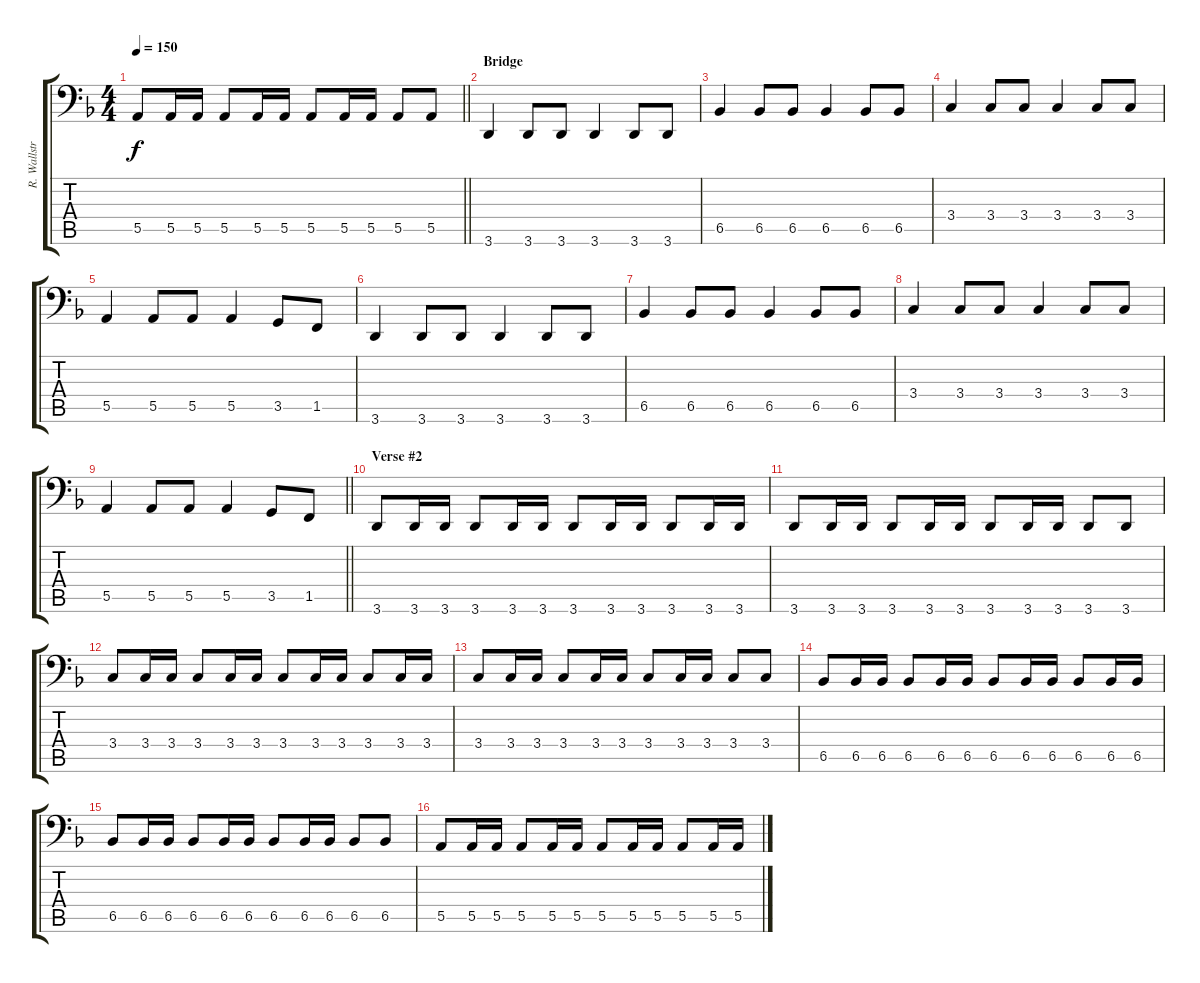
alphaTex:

\track ("R. Wallström (Bass)" "R. Wallstr") {instrument electricbassfinger}
\staff {score tabs}
\tuning (C3 G2 D2 A1 E1 B0) {hide}
\ts (4 4)
\tempo 150
\clef f4
\barLineRight lightlight
\ks dminor
5.5.8{dy f} 5.5.16 5.5.16 5.5.8 5.5.16 5.5.16 5.5.8 5.5.16 5.5.16 5.5.8 5.5.8 |
\section ("" "Bridge")
3.6.4 3.6.8 3.6.8 3.6.4 3.6.8 3.6.8 |
6.5.4 6.5.8 6.5.8 6.5.4 6.5.8 6.5.8 |
3.4.4 3.4.8 3.4.8 3.4.4 3.4.8 3.4.8 |
5.5.4 5.5.8 5.5.8 5.5.4 3.5.8 1.5.8 |
3.6.4 3.6.8 3.6.8 3.6.4 3.6.8 3.6.8 |
6.5.4 6.5.8 6.5.8 6.5.4 6.5.8 6.5.8 |
3.4.4 3.4.8 3.4.8 3.4.4 3.4.8 3.4.8 |
\barLineRight lightlight
5.5.4 5.5.8 5.5.8 5.5.4 3.5.8 1.5.8 |
\section ("" "Verse #2")
3.6.8 3.6.16 3.6.16 3.6.8 3.6.16 3.6.16 3.6.8 3.6.16 3.6.16 3.6.8 3.6.16 3.6.16 |
3.6.8 3.6.16 3.6.16 3.6.8 3.6.16 3.6.16 3.6.8 3.6.16 3.6.16 3.6.8 3.6.8 |
3.4.8 3.4.16 3.4.16 3.4.8 3.4.16 3.4.16 3.4.8 3.4.16 3.4.16 3.4.8 3.4.16 3.4.16 |
3.4.8 3.4.16 3.4.16 3.4.8 3.4.16 3.4.16 3.4.8 3.4.16 3.4.16 3.4.8 3.4.8 |
6.5.8 6.5.16 6.5.16 6.5.8 6.5.16 6.5.16 6.5.8 6.5.16 6.5.16 6.5.8 6.5.16 6.5.16 |
6.5.8 6.5.16 6.5.16 6.5.8 6.5.16 6.5.16 6.5.8 6.5.16 6.5.16 6.5.8 6.5.8 |
5.5.8 5.5.16 5.5.16 5.5.8 5.5.16 5.5.16 5.5.8 5.5.16 5.5.16 5.5.8 5.5.16 5.5.16
